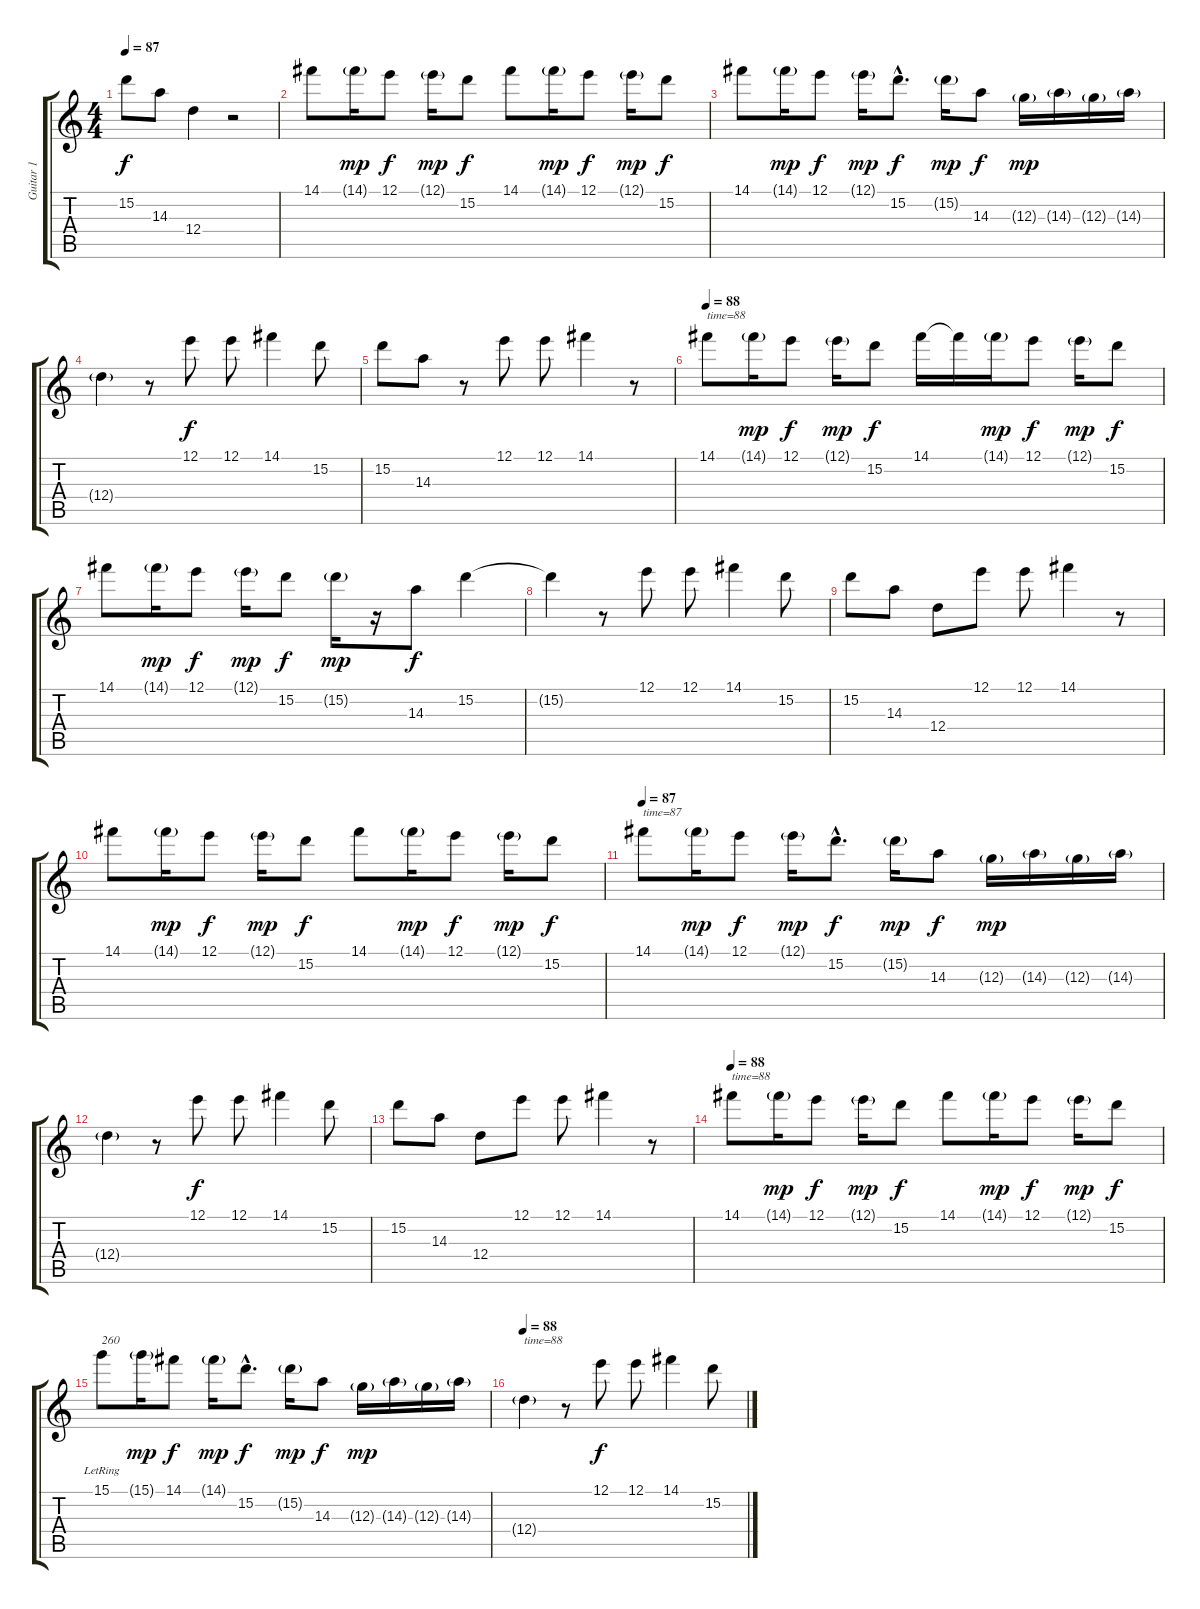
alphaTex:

\track ("Guitar 1" "Guitar 1") {instrument acousticguitarnylon}
\staff {score tabs}
\tuning (E4 B3 G3 D3 A2 E2) {hide}
\ts (4 4)
\tempo 87
\clef g2
\ks c
15.2.8{dy f} 14.3.8 12.4.4 r.2 |
14.1.8 14.1{g}.16{dy mp} 12.1.8{dy f} 12.1{g}.16{dy mp} 15.2.8{dy f} 14.1.8 14.1{g}.16{dy mp} 12.1.8{dy f} 12.1{g}.16{dy mp} 15.2.8{dy f} |
14.1.8 14.1{g}.16{dy mp} 12.1.8{dy f} 12.1{g}.16{dy mp} 15.2{hac}.8{d dy f} 15.2{g}.16{dy mp} 14.3.8{dy f} 12.3{g}.16{dy mp} 14.3{g}.16 12.3{g}.16 14.3{g}.16 |
12.4{g}.4 r.8 12.1.8{dy f} 12.1.8 14.1.4 15.2.8 |
15.2.8 14.3.8 r.8 12.1.8 12.1.8 14.1.4 r.8 |
\tempo 88
14.1.8{txt "time=88"} 14.1{g}.16{dy mp} 12.1.8{dy f} 12.1{g}.16{dy mp} 15.2.8{dy f} 14.1.16 14.1{t}.16 14.1{g}.16{dy mp} 12.1.8{dy f} 12.1{g}.16{dy mp} 15.2.8{dy f} |
14.1.8 14.1{g}.16{dy mp} 12.1.8{dy f} 12.1{g}.16{dy mp} 15.2.8{dy f} 15.2{g}.16{dy mp} r.16 14.3.8{dy f} 15.2.4 |
15.2{t}.4 r.8 12.1.8 12.1.8 14.1.4 15.2.8 |
15.2.8 14.3.8 12.4.8 12.1.8 12.1.8 14.1.4 r.8 |
14.1.8 14.1{g}.16{dy mp} 12.1.8{dy f} 12.1{g}.16{dy mp} 15.2.8{dy f} 14.1.8 14.1{g}.16{dy mp} 12.1.8{dy f} 12.1{g}.16{dy mp} 15.2.8{dy f} |
\tempo 87
14.1.8{txt "time=87"} 14.1{g}.16{dy mp} 12.1.8{dy f} 12.1{g}.16{dy mp} 15.2{hac}.8{d dy f} 15.2{g}.16{dy mp} 14.3.8{dy f} 12.3{g}.16{dy mp} 14.3{g}.16 12.3{g}.16 14.3{g}.16 |
12.4{g}.4 r.8 12.1.8{dy f} 12.1.8 14.1.4 15.2.8 |
15.2.8 14.3.8 12.4.8 12.1.8 12.1.8 14.1.4 r.8 |
\tempo 88
14.1.8{txt "time=88"} 14.1{g}.16{dy mp} 12.1.8{dy f} 12.1{g}.16{dy mp} 15.2.8{dy f} 14.1.8 14.1{g}.16{dy mp} 12.1.8{dy f} 12.1{g}.16{dy mp} 15.2.8{dy f} |
15.1{lr}.8{txt "260"} 15.1{g}.16{dy mp} 14.1.8{dy f} 14.1{g}.16{dy mp} 15.2{hac}.8{d dy f} 15.2{g}.16{dy mp} 14.3.8{dy f} 12.3{g}.16{dy mp} 14.3{g}.16 12.3{g}.16 14.3{g}.16 |
\tempo 88
12.4{g}.4{txt "time=88"} r.8 12.1.8{dy f} 12.1.8 14.1.4 15.2.8
